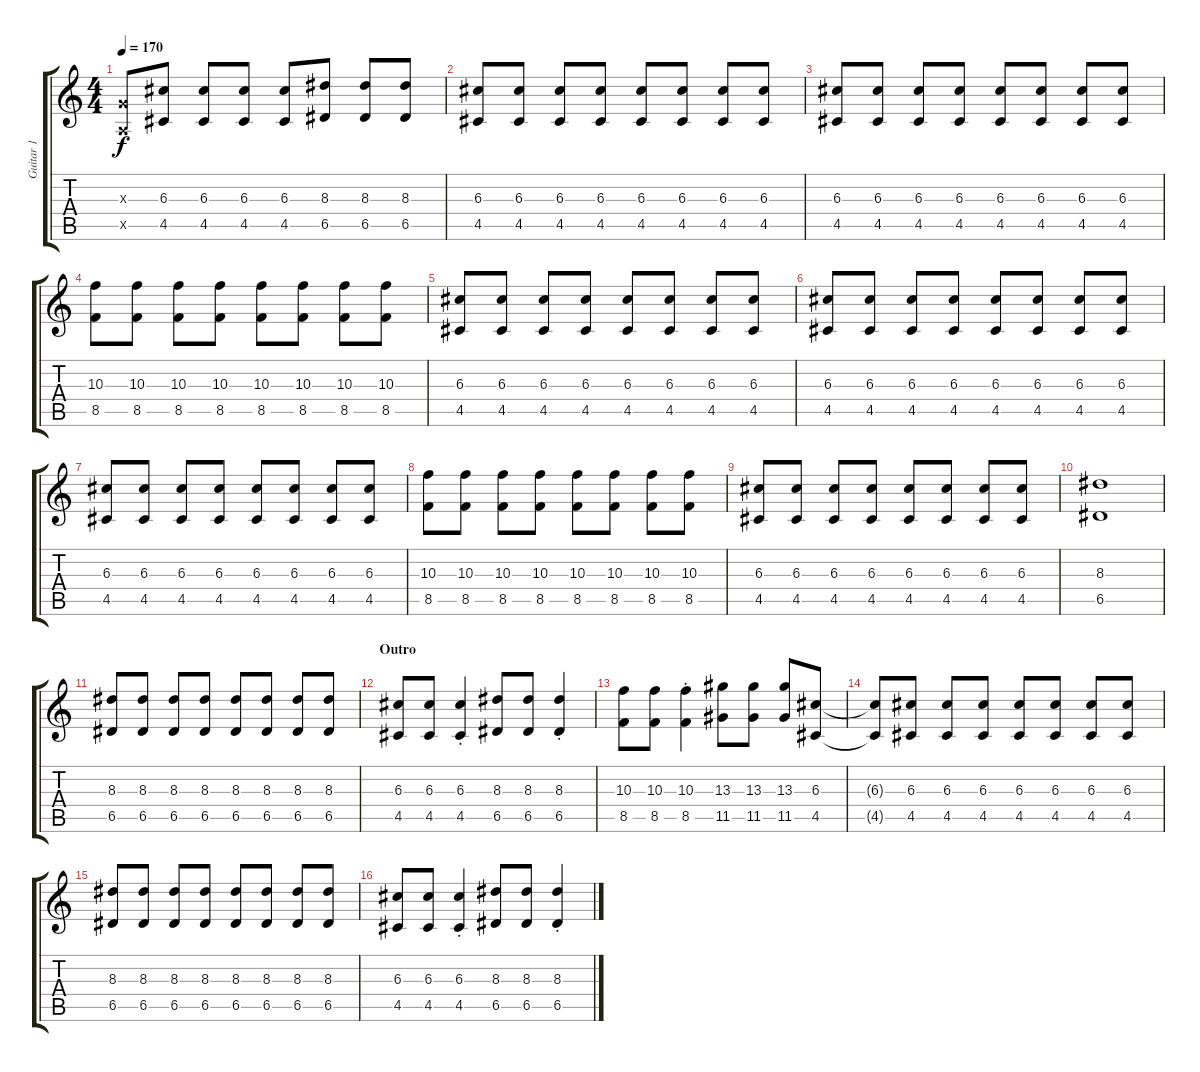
\track ("Guitar 1" "Guitar 1") {instrument distortionguitar}
\staff {score tabs}
\tuning (E4 B3 G3 D3 A2 E2) {hide}
\ts (4 4)
\tempo 170
\clef g2
\ks c
(0.3{x} 0.5{x}).8{dy f} (6.3 4.5).8 (6.3 4.5).8 (6.3 4.5).8 (6.3 4.5).8 (8.3 6.5).8 (8.3 6.5).8 (8.3 6.5).8 |
(6.3 4.5).8 (6.3 4.5).8 (6.3 4.5).8 (6.3 4.5).8 (6.3 4.5).8 (6.3 4.5).8 (6.3 4.5).8 (6.3 4.5).8 |
(6.3 4.5).8 (6.3 4.5).8 (6.3 4.5).8 (6.3 4.5).8 (6.3 4.5).8 (6.3 4.5).8 (6.3 4.5).8 (6.3 4.5).8 |
(10.3 8.5).8 (10.3 8.5).8 (10.3 8.5).8 (10.3 8.5).8 (10.3 8.5).8 (10.3 8.5).8 (10.3 8.5).8 (10.3 8.5).8 |
(6.3 4.5).8 (6.3 4.5).8 (6.3 4.5).8 (6.3 4.5).8 (6.3 4.5).8 (6.3 4.5).8 (6.3 4.5).8 (6.3 4.5).8 |
(6.3 4.5).8 (6.3 4.5).8 (6.3 4.5).8 (6.3 4.5).8 (6.3 4.5).8 (6.3 4.5).8 (6.3 4.5).8 (6.3 4.5).8 |
(6.3 4.5).8 (6.3 4.5).8 (6.3 4.5).8 (6.3 4.5).8 (6.3 4.5).8 (6.3 4.5).8 (6.3 4.5).8 (6.3 4.5).8 |
(10.3 8.5).8 (10.3 8.5).8 (10.3 8.5).8 (10.3 8.5).8 (10.3 8.5).8 (10.3 8.5).8 (10.3 8.5).8 (10.3 8.5).8 |
(6.3 4.5).8 (6.3 4.5).8 (6.3 4.5).8 (6.3 4.5).8 (6.3 4.5).8 (6.3 4.5).8 (6.3 4.5).8 (6.3 4.5).8 |
(8.3 6.5).1 |
(8.3 6.5).8 (8.3 6.5).8 (8.3 6.5).8 (8.3 6.5).8 (8.3 6.5).8 (8.3 6.5).8 (8.3 6.5).8 (8.3 6.5).8 |
\section ("" "Outro")
(6.3 4.5).8 (6.3 4.5).8 (6.3{st} 4.5{st}).4 (8.3 6.5).8 (8.3 6.5).8 (8.3{st} 6.5{st}).4 |
(10.3 8.5).8 (10.3 8.5).8 (10.3{st} 8.5{st}).4 (13.3 11.5).8 (13.3 11.5).8 (13.3 11.5).8 (6.3 4.5).8 |
(6.3{t} 4.5{t}).8 (6.3 4.5).8 (6.3 4.5).8 (6.3 4.5).8 (6.3 4.5).8 (6.3 4.5).8 (6.3 4.5).8 (6.3 4.5).8 |
(8.3 6.5).8 (8.3 6.5).8 (8.3 6.5).8 (8.3 6.5).8 (8.3 6.5).8 (8.3 6.5).8 (8.3 6.5).8 (8.3 6.5).8 |
(6.3 4.5).8 (6.3 4.5).8 (6.3{st} 4.5{st}).4 (8.3 6.5).8 (8.3 6.5).8 (8.3{st} 6.5{st}).4
